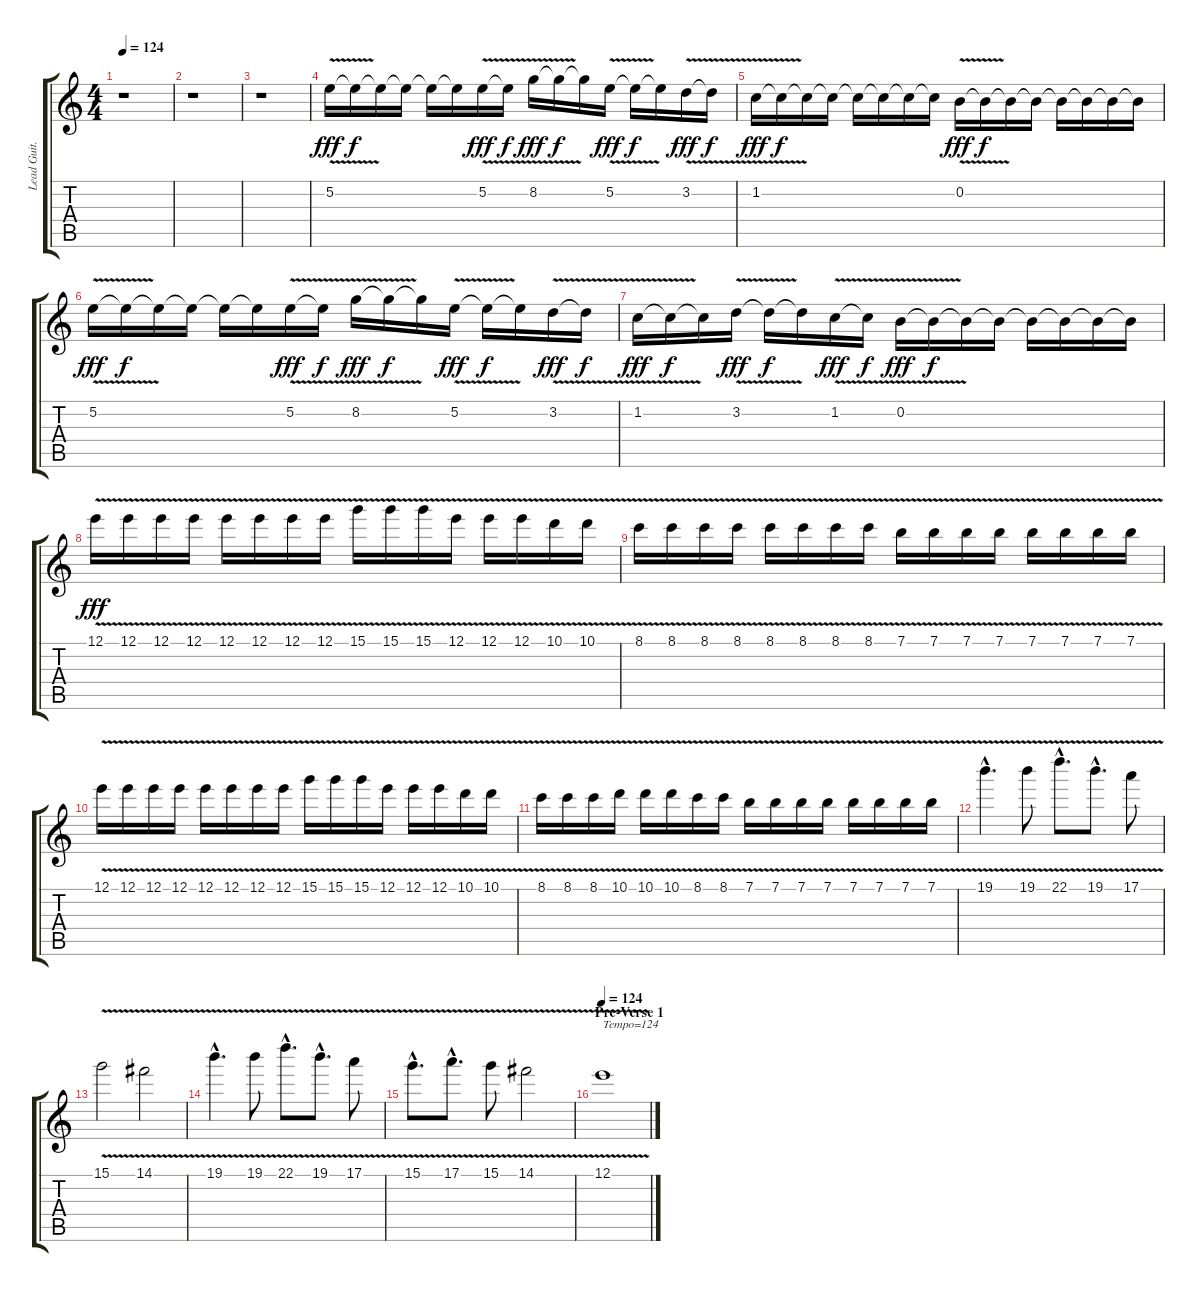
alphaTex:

\track ("Lead Guit." "Lead Guit.") {instrument distortionguitar}
\staff {score tabs}
\tuning (E4 B3 G3 D3 A2 E2) {hide}
\ts (4 4)
\tempo 124
\clef g2
\ks c
r.1{dy fff} |
r.1 |
r.1 |
5.2{v}.16 5.2{t}.16{dy f} 5.2{t}.16 5.2{t}.16 5.2{t}.16 5.2{t}.16 5.2{v}.16{dy fff} 5.2{t}.16{dy f} 8.2{v}.16{dy fff} 8.2{t}.16{dy f} 8.2{t}.16 5.2{v}.16{dy fff} 5.2{t}.16{dy f} 5.2{t}.16 3.2{v}.16{dy fff} 3.2{t}.16{dy f} |
1.2{v}.16{dy fff} 1.2{t}.16{dy f} 1.2{t}.16 1.2{t}.16 1.2{t}.16 1.2{t}.16 1.2{t}.16 1.2{t}.16 0.2{v}.16{dy fff} 0.2{t}.16{dy f} 0.2{t}.16 0.2{t}.16 0.2{t}.16 0.2{t}.16 0.2{t}.16 0.2{t}.16 |
5.2{v}.16{dy fff} 5.2{t}.16{dy f} 5.2{t}.16 5.2{t}.16 5.2{t}.16 5.2{t}.16 5.2{v}.16{dy fff} 5.2{t}.16{dy f} 8.2{v}.16{dy fff} 8.2{t}.16{dy f} 8.2{t}.16 5.2{v}.16{dy fff} 5.2{t}.16{dy f} 5.2{t}.16 3.2{v}.16{dy fff} 3.2{t}.16{dy f} |
1.2{v}.16{dy fff} 1.2{t}.16{dy f} 1.2{t}.16 3.2{v}.16{dy fff} 3.2{t}.16{dy f} 3.2{t}.16 1.2{v}.16{dy fff} 1.2{t}.16{dy f} 0.2{v}.16{dy fff} 0.2{t}.16{dy f} 0.2{t}.16 0.2{t}.16 0.2{t}.16 0.2{t}.16 0.2{t}.16 0.2{t}.16 |
12.1{v}.16{dy fff} 12.1{v}.16 12.1{v}.16 12.1{v}.16 12.1{v}.16 12.1{v}.16 12.1{v}.16 12.1{v}.16 15.1{v}.16 15.1{v}.16 15.1{v}.16 12.1{v}.16 12.1{v}.16 12.1{v}.16 10.1{v}.16 10.1{v}.16 |
8.1{v}.16 8.1{v}.16 8.1{v}.16 8.1{v}.16 8.1{v}.16 8.1{v}.16 8.1{v}.16 8.1{v}.16 7.1{v}.16 7.1{v}.16 7.1{v}.16 7.1{v}.16 7.1{v}.16 7.1{v}.16 7.1{v}.16 7.1{v}.16 |
12.1{v}.16 12.1{v}.16 12.1{v}.16 12.1{v}.16 12.1{v}.16 12.1{v}.16 12.1{v}.16 12.1{v}.16 15.1{v}.16 15.1{v}.16 15.1{v}.16 12.1{v}.16 12.1{v}.16 12.1{v}.16 10.1{v}.16 10.1{v}.16 |
8.1{v}.16 8.1{v}.16 8.1{v}.16 10.1{v}.16 10.1{v}.16 10.1{v}.16 8.1{v}.16 8.1{v}.16 7.1{v}.16 7.1{v}.16 7.1{v}.16 7.1{v}.16 7.1{v}.16 7.1{v}.16 7.1{v}.16 7.1{v}.16 |
19.1{v hac}.4{d} 19.1{v}.8 22.1{v hac}.8{d} 19.1{v hac}.8{d} 17.1{v}.8 |
15.1{v}.2 14.1{v}.2 |
19.1{v hac}.4{d} 19.1{v}.8 22.1{v hac}.8{d} 19.1{v hac}.8{d} 17.1{v}.8 |
15.1{v hac}.8{d} 17.1{v hac}.8{d} 15.1{v}.8 14.1{v}.2 |
\section ("" "Pre-Verse 1")
\tempo 124
12.1{v}.1{txt "Tempo=124"}
